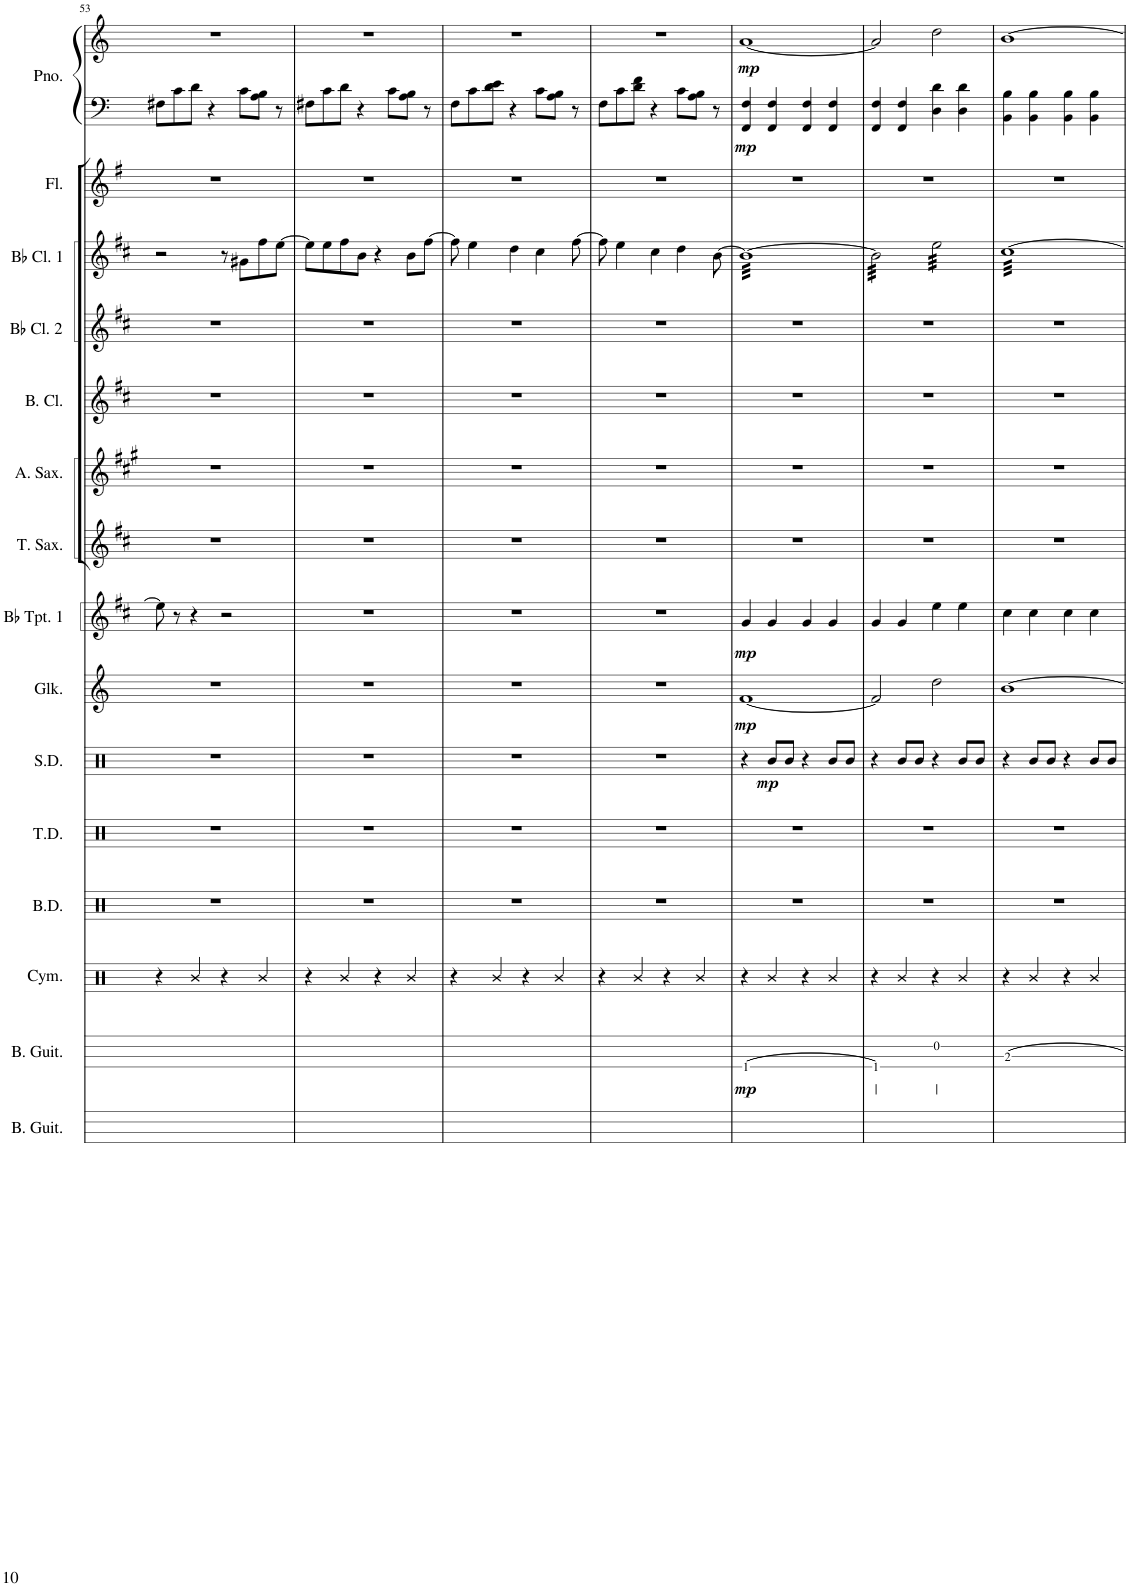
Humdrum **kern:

**kern	**kern	**dynam	**kern	**kern	**kern	**kern	**dynam	**kern	**dynam	**kern	**dynam	**kern	**kern	**kern	**kern	**kern	**kern	**kern	**kern	**dynam
*part15	*part14	*part14	*part13	*part12	*part11	*part10	*part10	*part9	*part9	*part8	*part8	*part7	*part6	*part5	*part4	*part3	*part2	*part1	*part1	*part1
*staff16	*staff15	*staff15	*staff14	*staff13	*staff12	*staff11	*staff11	*staff10	*staff10	*staff9	*staff9	*staff8	*staff7	*staff6	*staff5	*staff4	*staff3	*staff2	*staff1	*staff1/2
*I"Bass Guitar	*I"Bass Guitar	*	*I"Cymbals	*I"Bass Drums	*I"Tenor Drums	*I"Snare Drum	*	*I"Glockenspiel	*	*I"Bb Trumpet 1	*	*I"Tenor Saxophone	*I"Alto Saxophone	*I"Bass Clarinet	*I"Bb Clarinet 2	*I"Bb Clarinet 1	*I"Flute	*I"Piano	*	*
*I'B. Guit.	*I'B. Guit.	*	*I'Cym.	*I'B.D.	*I'T.D.	*I'S.D.	*	*I'Glk.	*	*I'Bb Tpt. 1	*	*I'T. Sax.	*I'A. Sax.	*I'B. Cl.	*I'Bb Cl. 2	*I'Bb Cl. 1	*I'Fl.	*I'Pno.	*	*
!!LO:PB:g=z
*	*	*	*clefX	*clefX	*clefX	*clefX	*	*clefG2	*	*clefG2	*	*clefG2	*clefG2	*clefG2	*clefG2	*clefG2	*clefG2	*clefF4	*clefG2	*
*Trd7c12	*Trd7c12	*	*	*	*	*	*	*Trd-14c-24	*	*Trd1c2	*	*Trd8c14	*Trd5c9	*Trd8c14	*Trd1c2	*Trd1c2	*	*	*	*
*k[f#]	*k[f#]	*	*k[]	*k[]	*k[]	*k[]	*	*k[]	*	*k[f#c#]	*	*k[f#c#]	*k[f#c#g#]	*k[f#c#]	*k[f#c#]	*k[f#c#]	*k[f#]	*k[]	*k[]	*
*M4/4	*M4/4	*	*M4/4	*M4/4	*M4/4	*M4/4	*	*M4/4	*	*M4/4	*	*M4/4	*M4/4	*M4/4	*M4/4	*M4/4	*M4/4	*M4/4	*M4/4	*
=53	=53	=53	=53	=53	=53	=53	=53	=53	=53	=53	=53	=53	=53	=53	=53	=53	=53	=53	=53	=53
1r	1r	.	4r	1r	1r	1r	.	1r	.	8ee\]	.	1r	1r	1r	1r	2r	1r	8F#X\L	1r	.
.	.	.	.	.	.	.	.	.	.	8r	.	.	.	.	.	.	.	8c\	.	.
.	.	.	4R/	.	.	.	.	.	.	4r	.	.	.	.	.	.	.	8d\J	.	.
.	.	.	.	.	.	.	.	.	.	.	.	.	.	.	.	.	.	4r	.	.
.	.	.	4r	.	.	.	.	.	.	2r	.	.	.	.	.	8r	.	.	.	.
.	.	.	.	.	.	.	.	.	.	.	.	.	.	.	.	8g#X\L	.	8c\L	.	.
.	.	.	4R/	.	.	.	.	.	.	.	.	.	.	.	.	8ff#\	.	8A\ 8B\J	.	.
.	.	.	.	.	.	.	.	.	.	.	.	.	.	.	.	[8ee\J	.	8r	.	.
=54	=54	=54	=54	=54	=54	=54	=54	=54	=54	=54	=54	=54	=54	=54	=54	=54	=54	=54	=54	=54
1r	1r	.	4r	1r	1r	1r	.	1r	.	1r	.	1r	1r	1r	1r	8ee\L]	1r	8F#X\L	1r	.
.	.	.	.	.	.	.	.	.	.	.	.	.	.	.	.	8ee\	.	8c\	.	.
.	.	.	4R/	.	.	.	.	.	.	.	.	.	.	.	.	8ff#\	.	8d\J	.	.
.	.	.	.	.	.	.	.	.	.	.	.	.	.	.	.	8b\J	.	4r	.	.
.	.	.	4r	.	.	.	.	.	.	.	.	.	.	.	.	4r	.	.	.	.
.	.	.	.	.	.	.	.	.	.	.	.	.	.	.	.	.	.	8c\L	.	.
.	.	.	4R/	.	.	.	.	.	.	.	.	.	.	.	.	8b\L	.	8A\ 8B\J	.	.
.	.	.	.	.	.	.	.	.	.	.	.	.	.	.	.	[8ff#\J	.	8r	.	.
=55	=55	=55	=55	=55	=55	=55	=55	=55	=55	=55	=55	=55	=55	=55	=55	=55	=55	=55	=55	=55
1r	1r	.	4r	1r	1r	1r	.	1r	.	1r	.	1r	1r	1r	1r	8ff#\]	1r	8F\L	1r	.
.	.	.	.	.	.	.	.	.	.	.	.	.	.	.	.	4ee\	.	8c\	.	.
.	.	.	4R/	.	.	.	.	.	.	.	.	.	.	.	.	.	.	8d\ 8e\J	.	.
.	.	.	.	.	.	.	.	.	.	.	.	.	.	.	.	4dd\	.	4r	.	.
.	.	.	4r	.	.	.	.	.	.	.	.	.	.	.	.	.	.	.	.	.
.	.	.	.	.	.	.	.	.	.	.	.	.	.	.	.	4cc#\	.	8c\L	.	.
.	.	.	4R/	.	.	.	.	.	.	.	.	.	.	.	.	.	.	8A\ 8B\J	.	.
.	.	.	.	.	.	.	.	.	.	.	.	.	.	.	.	[8ff#\	.	8r	.	.
=56	=56	=56	=56	=56	=56	=56	=56	=56	=56	=56	=56	=56	=56	=56	=56	=56	=56	=56	=56	=56
1r	1r	.	4r	1r	1r	1r	.	1r	.	1r	.	1r	1r	1r	1r	8ff#\]	1r	8F\L	1r	.
.	.	.	.	.	.	.	.	.	.	.	.	.	.	.	.	4ee\	.	8c\	.	.
.	.	.	4R/	.	.	.	.	.	.	.	.	.	.	.	.	.	.	8d\ 8f\J	.	.
.	.	.	.	.	.	.	.	.	.	.	.	.	.	.	.	4cc#\	.	4r	.	.
.	.	.	4r	.	.	.	.	.	.	.	.	.	.	.	.	.	.	.	.	.
.	.	.	.	.	.	.	.	.	.	.	.	.	.	.	.	4dd\	.	8c\L	.	.
.	.	.	4R/	.	.	.	.	.	.	.	.	.	.	.	.	.	.	8A\ 8B\J	.	.
.	.	.	.	.	.	.	.	.	.	.	.	.	.	.	.	[8b\	.	8r	.	.
=57	=57	=57	=57	=57	=57	=57	=57	=57	=57	=57	=57	=57	=57	=57	=57	=57	=57	=57	=57	=57
!	!	!LO:DY:b	!	!	!	!	!	!	!LO:DY:b	!	!LO:DY:b	!	!	!	!	!	!	!	!	!LO:DY:b=2
!	!	!	!	!	!	!	!	!	!	!	!	!	!	!	!	!	!	!	!	!LO:DY:n=1:b
*	*	*	*	*	*	*	*	*	*	*	*	*	*	*	*	*tremolo	*	*	*	*
1r	[1FFn	mp	4r	1r	1r	4r	.	[1f	mp	4g/	mp	1r	1r	1r	1r	32bLLL	1r	4FF/ 4F/	[1a	mp mp
.	.	.	.	.	.	.	.	.	.	.	.	.	.	.	.	32b	.	.	.	.
.	.	.	.	.	.	.	.	.	.	.	.	.	.	.	.	32b	.	.	.	.
.	.	.	.	.	.	.	.	.	.	.	.	.	.	.	.	32b	.	.	.	.
.	.	.	.	.	.	.	.	.	.	.	.	.	.	.	.	32b	.	.	.	.
.	.	.	.	.	.	.	.	.	.	.	.	.	.	.	.	32b	.	.	.	.
.	.	.	.	.	.	.	.	.	.	.	.	.	.	.	.	32b	.	.	.	.
.	.	.	.	.	.	.	.	.	.	.	.	.	.	.	.	32b	.	.	.	.
!	!	!	!	!	!	!	!LO:DY:b	!	!	!	!	!	!	!	!	!	!	!	!	!
.	.	.	4R/	.	.	8R/L	mp	.	.	4g/	.	.	.	.	.	32b	.	4FF/ 4F/	.	.
.	.	.	.	.	.	.	.	.	.	.	.	.	.	.	.	32b	.	.	.	.
.	.	.	.	.	.	.	.	.	.	.	.	.	.	.	.	32b	.	.	.	.
.	.	.	.	.	.	.	.	.	.	.	.	.	.	.	.	32b	.	.	.	.
.	.	.	.	.	.	8R/J	.	.	.	.	.	.	.	.	.	32b	.	.	.	.
.	.	.	.	.	.	.	.	.	.	.	.	.	.	.	.	32b	.	.	.	.
.	.	.	.	.	.	.	.	.	.	.	.	.	.	.	.	32b	.	.	.	.
.	.	.	.	.	.	.	.	.	.	.	.	.	.	.	.	32b	.	.	.	.
.	.	.	4r	.	.	4r	.	.	.	4g/	.	.	.	.	.	32b	.	4FF/ 4F/	.	.
.	.	.	.	.	.	.	.	.	.	.	.	.	.	.	.	32b	.	.	.	.
.	.	.	.	.	.	.	.	.	.	.	.	.	.	.	.	32b	.	.	.	.
.	.	.	.	.	.	.	.	.	.	.	.	.	.	.	.	32b	.	.	.	.
.	.	.	.	.	.	.	.	.	.	.	.	.	.	.	.	32b	.	.	.	.
.	.	.	.	.	.	.	.	.	.	.	.	.	.	.	.	32b	.	.	.	.
.	.	.	.	.	.	.	.	.	.	.	.	.	.	.	.	32b	.	.	.	.
.	.	.	.	.	.	.	.	.	.	.	.	.	.	.	.	32b	.	.	.	.
.	.	.	4R/	.	.	8R/L	.	.	.	4g/	.	.	.	.	.	32b	.	4FF/ 4F/	.	.
.	.	.	.	.	.	.	.	.	.	.	.	.	.	.	.	32b	.	.	.	.
.	.	.	.	.	.	.	.	.	.	.	.	.	.	.	.	32b	.	.	.	.
.	.	.	.	.	.	.	.	.	.	.	.	.	.	.	.	32b	.	.	.	.
.	.	.	.	.	.	8R/J	.	.	.	.	.	.	.	.	.	32b	.	.	.	.
.	.	.	.	.	.	.	.	.	.	.	.	.	.	.	.	32b	.	.	.	.
.	.	.	.	.	.	.	.	.	.	.	.	.	.	.	.	32b	.	.	.	.
.	.	.	.	.	.	.	.	.	.	.	.	.	.	.	.	32bJJJ	.	.	.	.
=58	=58	=58	=58	=58	=58	=58	=58	=58	=58	=58	=58	=58	=58	=58	=58	=58	=58	=58	=58	=58
1r	2FF\]	.	4r	1r	1r	4r	.	2f/]	.	4g/	.	1r	1r	1r	1r	32b\]LLL	1r	4FF/ 4F/	2a/]	.
.	.	.	.	.	.	.	.	.	.	.	.	.	.	.	.	32b\	.	.	.	.
.	.	.	.	.	.	.	.	.	.	.	.	.	.	.	.	32b\	.	.	.	.
.	.	.	.	.	.	.	.	.	.	.	.	.	.	.	.	32b\	.	.	.	.
.	.	.	.	.	.	.	.	.	.	.	.	.	.	.	.	32b\	.	.	.	.
.	.	.	.	.	.	.	.	.	.	.	.	.	.	.	.	32b\	.	.	.	.
.	.	.	.	.	.	.	.	.	.	.	.	.	.	.	.	32b\	.	.	.	.
.	.	.	.	.	.	.	.	.	.	.	.	.	.	.	.	32b\	.	.	.	.
.	.	.	4R/	.	.	8R/L	.	.	.	4g/	.	.	.	.	.	32b\	.	4FF/ 4F/	.	.
.	.	.	.	.	.	.	.	.	.	.	.	.	.	.	.	32b\	.	.	.	.
.	.	.	.	.	.	.	.	.	.	.	.	.	.	.	.	32b\	.	.	.	.
.	.	.	.	.	.	.	.	.	.	.	.	.	.	.	.	32b\	.	.	.	.
.	.	.	.	.	.	8R/J	.	.	.	.	.	.	.	.	.	32b\	.	.	.	.
.	.	.	.	.	.	.	.	.	.	.	.	.	.	.	.	32b\	.	.	.	.
.	.	.	.	.	.	.	.	.	.	.	.	.	.	.	.	32b\	.	.	.	.
.	.	.	.	.	.	.	.	.	.	.	.	.	.	.	.	32b\JJJ	.	.	.	.
.	2D\	.	4r	.	.	4r	.	2dd\	.	4ee\	.	.	.	.	.	32ee\LLL	.	4D\ 4d\	2dd\	.
.	.	.	.	.	.	.	.	.	.	.	.	.	.	.	.	32ee\	.	.	.	.
.	.	.	.	.	.	.	.	.	.	.	.	.	.	.	.	32ee\	.	.	.	.
.	.	.	.	.	.	.	.	.	.	.	.	.	.	.	.	32ee\	.	.	.	.
.	.	.	.	.	.	.	.	.	.	.	.	.	.	.	.	32ee\	.	.	.	.
.	.	.	.	.	.	.	.	.	.	.	.	.	.	.	.	32ee\	.	.	.	.
.	.	.	.	.	.	.	.	.	.	.	.	.	.	.	.	32ee\	.	.	.	.
.	.	.	.	.	.	.	.	.	.	.	.	.	.	.	.	32ee\	.	.	.	.
.	.	.	4R/	.	.	8R/L	.	.	.	4ee\	.	.	.	.	.	32ee\	.	4D\ 4d\	.	.
.	.	.	.	.	.	.	.	.	.	.	.	.	.	.	.	32ee\	.	.	.	.
.	.	.	.	.	.	.	.	.	.	.	.	.	.	.	.	32ee\	.	.	.	.
.	.	.	.	.	.	.	.	.	.	.	.	.	.	.	.	32ee\	.	.	.	.
.	.	.	.	.	.	8R/J	.	.	.	.	.	.	.	.	.	32ee\	.	.	.	.
.	.	.	.	.	.	.	.	.	.	.	.	.	.	.	.	32ee\	.	.	.	.
.	.	.	.	.	.	.	.	.	.	.	.	.	.	.	.	32ee\	.	.	.	.
.	.	.	.	.	.	.	.	.	.	.	.	.	.	.	.	32ee\JJJ	.	.	.	.
=59	=59	=59	=59	=59	=59	=59	=59	=59	=59	=59	=59	=59	=59	=59	=59	=59	=59	=59	=59	=59
1r	[1BB	.	4r	1r	1r	4r	.	[1b	.	4cc#\	.	1r	1r	1r	1r	[32cc#LLL	1r	4BB\ 4B\	[1b	.
.	.	.	.	.	.	.	.	.	.	.	.	.	.	.	.	32cc#	.	.	.	.
.	.	.	.	.	.	.	.	.	.	.	.	.	.	.	.	32cc#	.	.	.	.
.	.	.	.	.	.	.	.	.	.	.	.	.	.	.	.	32cc#	.	.	.	.
.	.	.	.	.	.	.	.	.	.	.	.	.	.	.	.	32cc#	.	.	.	.
.	.	.	.	.	.	.	.	.	.	.	.	.	.	.	.	32cc#	.	.	.	.
.	.	.	.	.	.	.	.	.	.	.	.	.	.	.	.	32cc#	.	.	.	.
.	.	.	.	.	.	.	.	.	.	.	.	.	.	.	.	32cc#	.	.	.	.
.	.	.	4R/	.	.	8R/L	.	.	.	4cc#\	.	.	.	.	.	32cc#	.	4BB\ 4B\	.	.
.	.	.	.	.	.	.	.	.	.	.	.	.	.	.	.	32cc#	.	.	.	.
.	.	.	.	.	.	.	.	.	.	.	.	.	.	.	.	32cc#	.	.	.	.
.	.	.	.	.	.	.	.	.	.	.	.	.	.	.	.	32cc#	.	.	.	.
.	.	.	.	.	.	8R/J	.	.	.	.	.	.	.	.	.	32cc#	.	.	.	.
.	.	.	.	.	.	.	.	.	.	.	.	.	.	.	.	32cc#	.	.	.	.
.	.	.	.	.	.	.	.	.	.	.	.	.	.	.	.	32cc#	.	.	.	.
.	.	.	.	.	.	.	.	.	.	.	.	.	.	.	.	32cc#	.	.	.	.
.	.	.	4r	.	.	4r	.	.	.	4cc#\	.	.	.	.	.	32cc#	.	4BB\ 4B\	.	.
.	.	.	.	.	.	.	.	.	.	.	.	.	.	.	.	32cc#	.	.	.	.
.	.	.	.	.	.	.	.	.	.	.	.	.	.	.	.	32cc#	.	.	.	.
.	.	.	.	.	.	.	.	.	.	.	.	.	.	.	.	32cc#	.	.	.	.
.	.	.	.	.	.	.	.	.	.	.	.	.	.	.	.	32cc#	.	.	.	.
.	.	.	.	.	.	.	.	.	.	.	.	.	.	.	.	32cc#	.	.	.	.
.	.	.	.	.	.	.	.	.	.	.	.	.	.	.	.	32cc#	.	.	.	.
.	.	.	.	.	.	.	.	.	.	.	.	.	.	.	.	32cc#	.	.	.	.
.	.	.	4R/	.	.	8R/L	.	.	.	4cc#\	.	.	.	.	.	32cc#	.	4BB\ 4B\	.	.
.	.	.	.	.	.	.	.	.	.	.	.	.	.	.	.	32cc#	.	.	.	.
.	.	.	.	.	.	.	.	.	.	.	.	.	.	.	.	32cc#	.	.	.	.
.	.	.	.	.	.	.	.	.	.	.	.	.	.	.	.	32cc#	.	.	.	.
.	.	.	.	.	.	8R/J	.	.	.	.	.	.	.	.	.	32cc#	.	.	.	.
.	.	.	.	.	.	.	.	.	.	.	.	.	.	.	.	32cc#	.	.	.	.
.	.	.	.	.	.	.	.	.	.	.	.	.	.	.	.	32cc#	.	.	.	.
.	.	.	.	.	.	.	.	.	.	.	.	.	.	.	.	32cc#JJJ	.	.	.	.
*	*	*	*	*	*	*	*	*	*	*	*	*	*	*	*	*Xtremolo	*	*	*	*
=	=	=	=	=	=	=	=	=	=	=	=	=	=	=	=	=	=	=	=	=
*-	*-	*-	*-	*-	*-	*-	*-	*-	*-	*-	*-	*-	*-	*-	*-	*-	*-	*-	*-	*-
